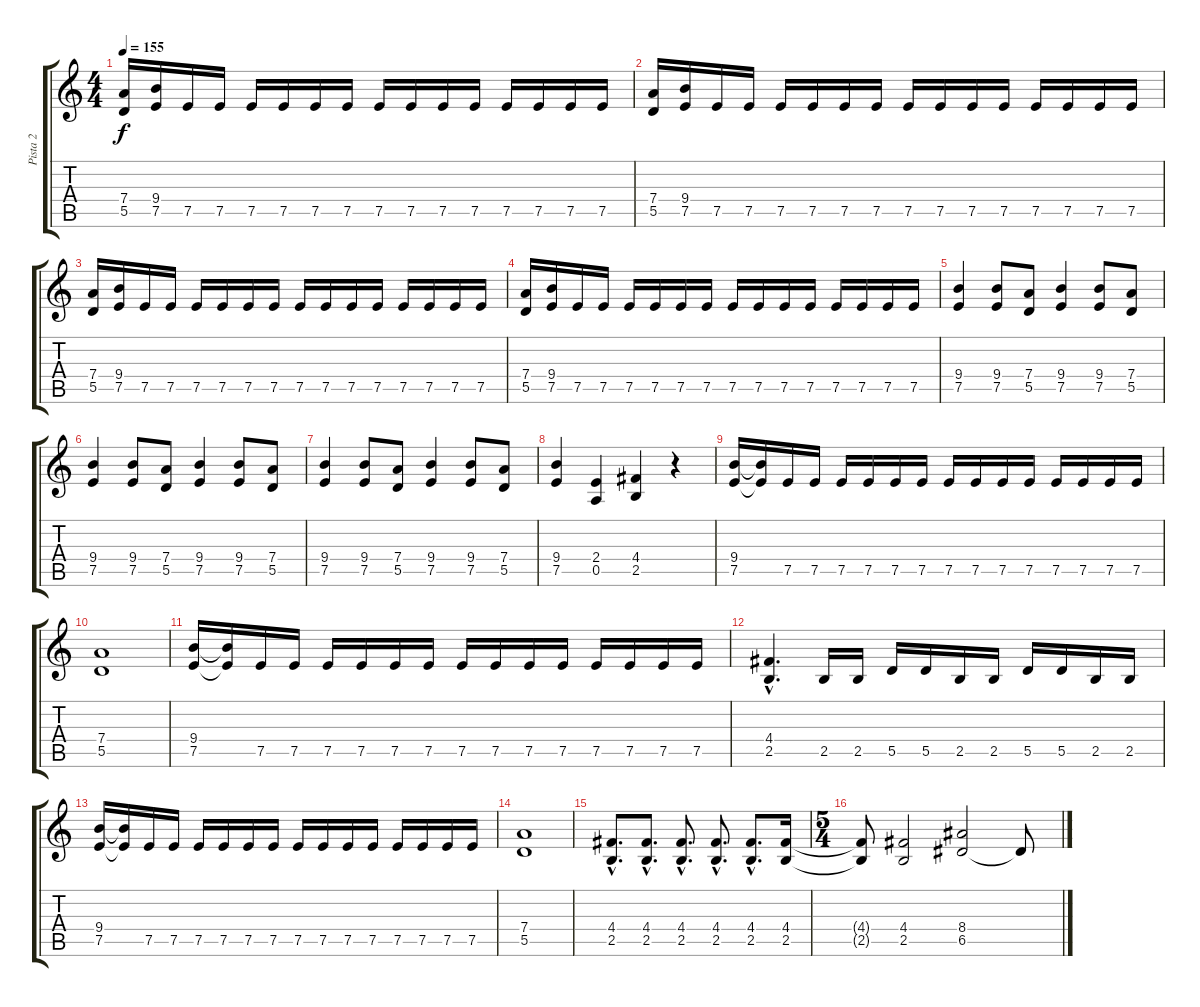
\track ("Pista 2" "Pista 2") {instrument distortionguitar}
\staff {score tabs}
\tuning (E4 B3 G3 D3 A2 E2) {hide}
\ts (4 4)
\tempo 155
\clef g2
\ks c
(7.4 5.5).16{dy f} (9.4 7.5).16 7.5.16 7.5.16 7.5.16 7.5.16 7.5.16 7.5.16 7.5.16 7.5.16 7.5.16 7.5.16 7.5.16 7.5.16 7.5.16 7.5.16 |
(7.4 5.5).16 (9.4 7.5).16 7.5.16 7.5.16 7.5.16 7.5.16 7.5.16 7.5.16 7.5.16 7.5.16 7.5.16 7.5.16 7.5.16 7.5.16 7.5.16 7.5.16 |
(7.4 5.5).16 (9.4 7.5).16 7.5.16 7.5.16 7.5.16 7.5.16 7.5.16 7.5.16 7.5.16 7.5.16 7.5.16 7.5.16 7.5.16 7.5.16 7.5.16 7.5.16 |
(7.4 5.5).16 (9.4 7.5).16 7.5.16 7.5.16 7.5.16 7.5.16 7.5.16 7.5.16 7.5.16 7.5.16 7.5.16 7.5.16 7.5.16 7.5.16 7.5.16 7.5.16 |
(9.4 7.5).4 (9.4 7.5).8 (7.4 5.5).8 (9.4 7.5).4 (9.4 7.5).8 (7.4 5.5).8 |
(9.4 7.5).4 (9.4 7.5).8 (7.4 5.5).8 (9.4 7.5).4 (9.4 7.5).8 (7.4 5.5).8 |
(9.4 7.5).4 (9.4 7.5).8 (7.4 5.5).8 (9.4 7.5).4 (9.4 7.5).8 (7.4 5.5).8 |
(9.4 7.5).4 (2.4 0.5).4 (4.4 2.5).4 r.4 |
(9.4 7.5).16 (9.4{t} 7.5{t}).16 7.5.16 7.5.16 7.5.16 7.5.16 7.5.16 7.5.16 7.5.16 7.5.16 7.5.16 7.5.16 7.5.16 7.5.16 7.5.16 7.5.16 |
(7.4 5.5).1 |
(9.4 7.5).16 (9.4{t} 7.5{t}).16 7.5.16 7.5.16 7.5.16 7.5.16 7.5.16 7.5.16 7.5.16 7.5.16 7.5.16 7.5.16 7.5.16 7.5.16 7.5.16 7.5.16 |
(4.4{hac} 2.5{hac}).4{d} 2.5.16 2.5.16 5.5.16 5.5.16 2.5.16 2.5.16 5.5.16 5.5.16 2.5.16 2.5.16 |
(9.4 7.5).16 (9.4{t} 7.5{t}).16 7.5.16 7.5.16 7.5.16 7.5.16 7.5.16 7.5.16 7.5.16 7.5.16 7.5.16 7.5.16 7.5.16 7.5.16 7.5.16 7.5.16 |
(7.4 5.5).1 |
(4.4{hac} 2.5{hac}).8{d} (4.4{hac} 2.5{hac}).8{d} (4.4{hac} 2.5{hac}).8{d} (4.4{hac} 2.5{hac}).8{d} (4.4{hac} 2.5{hac}).8{d} (4.4 2.5).16 |
\ts (5 4)
(4.4{t} 2.5{t}).8 (4.4 2.5).2 (8.4 6.5).2 6.5{t}.8
